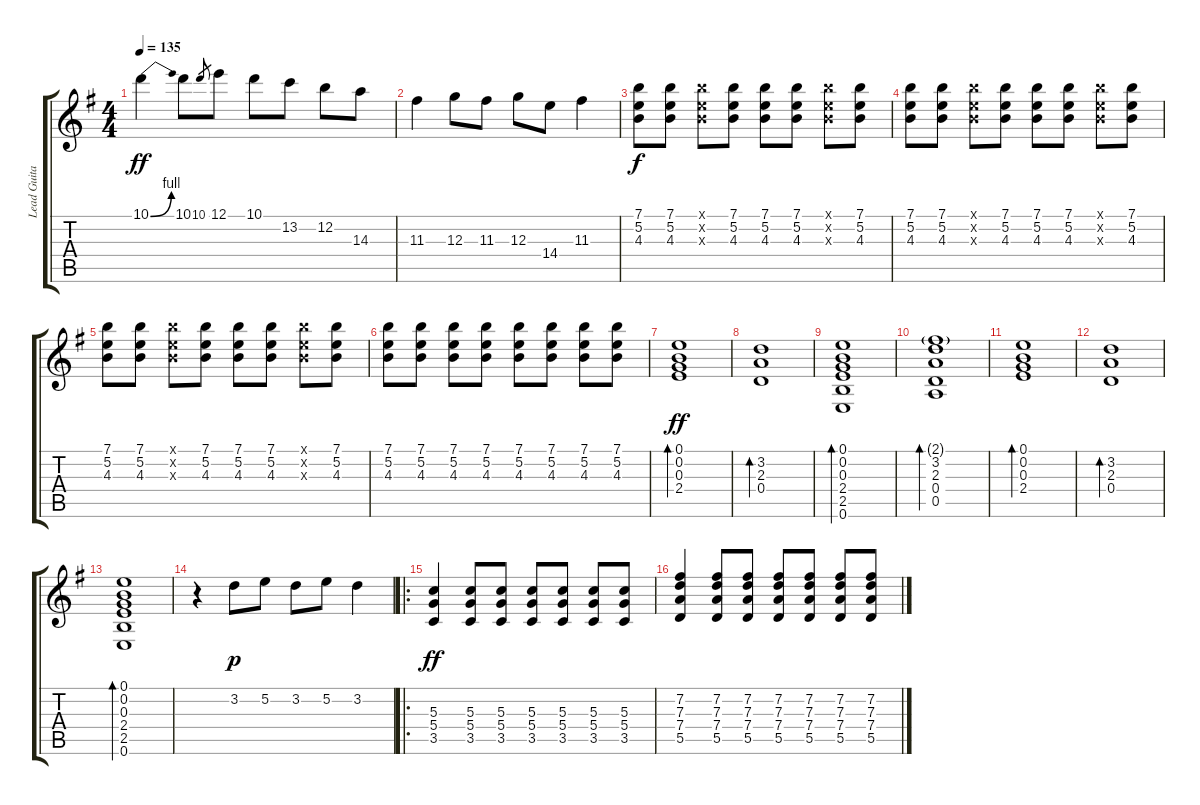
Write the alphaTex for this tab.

\track ("Lead Guitar" "Lead Guita") {instrument distortionguitar}
\staff {score tabs}
\tuning (E4 B3 G3 D3 A2 E2) {hide}
\ts (4 4)
\tempo 135
\clef g2
\ks g
10.1{be (bend 0 0 60 4)}.4{dy ff} 10.1.8 10.1.8{gr} 12.1.8 10.1.8 13.2.8 12.2.8 14.3.8 |
11.3.4 12.3.8 11.3.8 12.3.8 14.4.8 11.3.4 |
(7.1 5.2 4.3).8{dy f} (7.1 5.2 4.3).8 (7.1{x} 5.2{x} 4.3{x}).8 (7.1 5.2 4.3).8 (7.1 5.2 4.3).8 (7.1 5.2 4.3).8 (7.1{x} 5.2{x} 4.3{x}).8 (7.1 5.2 4.3).8 |
(7.1 5.2 4.3).8 (7.1 5.2 4.3).8 (7.1{x} 5.2{x} 4.3{x}).8 (7.1 5.2 4.3).8 (7.1 5.2 4.3).8 (7.1 5.2 4.3).8 (7.1{x} 5.2{x} 4.3{x}).8 (7.1 5.2 4.3).8 |
(7.1 5.2 4.3).8 (7.1 5.2 4.3).8 (7.1{x} 5.2{x} 4.3{x}).8 (7.1 5.2 4.3).8 (7.1 5.2 4.3).8 (7.1 5.2 4.3).8 (7.1{x} 5.2{x} 4.3{x}).8 (7.1 5.2 4.3).8 |
(7.1 5.2 4.3).8 (7.1 5.2 4.3).8 (7.1 5.2 4.3).8 (7.1 5.2 4.3).8 (7.1 5.2 4.3).8 (7.1 5.2 4.3).8 (7.1 5.2 4.3).8 (7.1 5.2 4.3).8 |
(0.1 0.2 0.3 2.4).1{bd 60 dy ff instrument electricguitarclean} |
(3.2 2.3 0.4).1{bd 60} |
(0.1 0.2 0.3 2.4 2.5 0.6).1{bd 60} |
(2.1{g} 3.2 2.3 0.4 0.5).1{bd 60} |
(0.1 0.2 0.3 2.4).1{bd 60} |
(3.2 2.3 0.4).1{bd 60} |
(0.1 0.2 0.3 2.4 2.5 0.6).1{bd 60} |
r.4{instrument distortionguitar} 3.2.8{dy p} 5.2.8 3.2.8 5.2.8 3.2.4 |
\ro
(5.3 5.4 3.5).4{dy ff} (5.3 5.4 3.5).8 (5.3 5.4 3.5).8 (5.3 5.4 3.5).8 (5.3 5.4 3.5).8 (5.3 5.4 3.5).8 (5.3 5.4 3.5).8 |
(7.2 7.3 7.4 5.5).4 (7.2 7.3 7.4 5.5).8 (7.2 7.3 7.4 5.5).8 (7.2 7.3 7.4 5.5).8 (7.2 7.3 7.4 5.5).8 (7.2 7.3 7.4 5.5).8 (7.2 7.3 7.4 5.5).8
